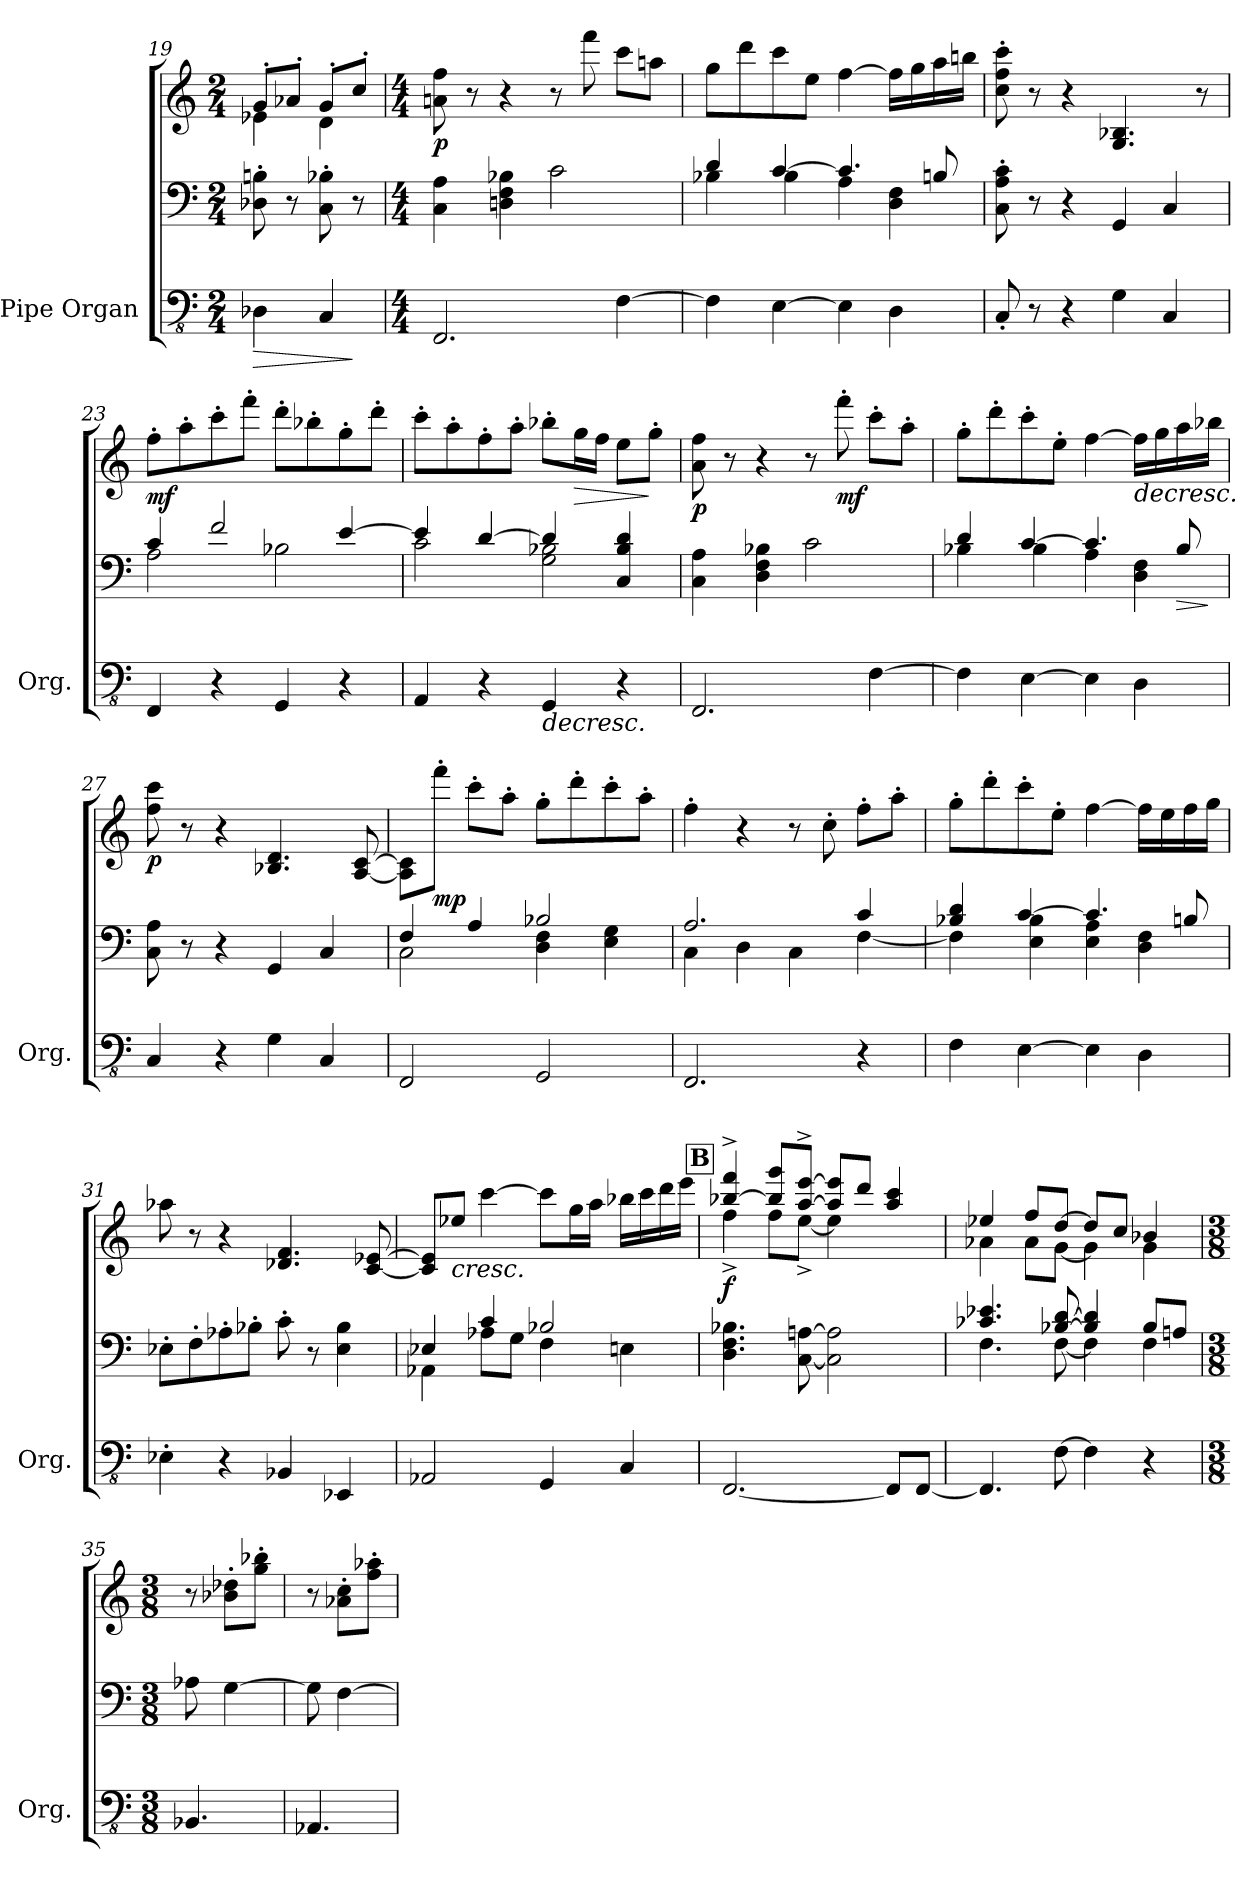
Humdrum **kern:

**kern	**kern	**kern	**dynam
*part1	*part1	*part1	*part1
*staff3	*staff2	*staff1	*staff1/2/3
*I"Pipe Organ	*	*	*
*I'Org.	*	*	*
*clefFv4	*clefF4	*clefG2	*
*k[]	*k[]	*k[]	*
*M2/4	*M2/4	*M2/4	*
=19	=19	=19	=19
!	!	!	!LO:HP:b=3
!	!	!	!LO:HP:n=1:b
*	*	*^	*
4DD-X\	8D-X\' 8Bn\'	8g'/L	4e-X\	> >
.	8r	8a-X'/J	.	.
4CC/	8C\' 8B-X\'	8g'/L	4d\	.
.	8r	8cc'/J	.	]
*	*	*v	*v	*
=20	=20	=20	=20
*M4/4	*M4/4	*M4/4	*
!	!	!	!LO:DY:b
2.FFF/	4C\ 4A\	8an\ 8ff\	p
.	.	8r	.
.	4Dn\ 4F\ 4B-X\	4r	.
.	2c\	8r	.
.	.	8fff\	.
[4FF\	.	8ccc\L	.
.	.	8aan\J	.
!!LO:PB:g=z
=21	=21	=21	=21
*	*^	*	*
4FF\]	4d/	4B-X\	8gg\L	.
.	.	.	8ddd\	.
[4EE\	[4c/	4B-\	8ccc\	.
.	.	.	8ee\J	.
4EE\]	4.c/]	4A\	[4ff\	.
4DD\	.	4D\ 4F\	16ff\LL]	.
.	.	.	16gg\	.
.	8Bn/	.	16aa\	.
.	.	.	16bbn\JJ	.
*	*v	*v	*	*
=22	=22	=22	=22
8CC'/	8C\' 8A\' 8c\'	8cc\' 8ff\' 8ccc\'	.
8r	8r	8r	.
4r	4r	4r	.
4GG\	4GG/	4.G/ 4.B-X/	.
4CC/	4C/	.	.
.	.	8r	.
=23	=23	=23	=23
*	*^	*	*
!	!	!	!	!LO:DY:b
4FFF/	4c/	2A\	8ff'\L	mf
.	.	.	8aa'\	.
4r	2f/	.	8ccc'\	.
.	.	.	8fff'\J	.
4GGG/	.	2B-X\	8ddd'\L	.
.	.	.	8bb-X'\	.
4r	[4e/	.	8gg'\	.
.	.	.	8ddd'\J	.
!!LO:LB:g=z
=24	=24	=24	=24	=24
4AAA/	4e/]	2c\	8ccc'\L	.
.	.	.	8aa'\	.
4r	[4d/	.	8ff'\	.
.	.	.	8aa'\J	.
!	!	!	!	!LO:HP:b=3
4GGG/	4d/]	2G\ 2B-X\	8bb-X'\L	>
!	!	!	!	!LO:HP:b
.	.	.	16gg\L	>
.	.	.	16ff\JJ	.
4r	4C/ 4B-/ 4d/	.	8ee\L	.
.	.	.	8gg'\J	]
*	*v	*v	*	*
.	.	.	]
=25	=25	=25	=25
!	!	!	!LO:DY:b
2.FFF/	4C\ 4A\	8a\ 8ff\	p
.	.	8r	.
.	4D\ 4F\ 4B-X\	4r	.
.	2c\	8r	.
!	!	!	!LO:DY:b
.	.	8fff'\	mf
[4FF\	.	8ccc'\L	.
.	.	8aa'\J	.
=26	=26	=26	=26
*	*^	*	*
4FF\]	4d/	4B-X\	8gg'\L	.
.	.	.	8ddd'\	.
[4EE\	[4c/	4B-\	8ccc'\	.
.	.	.	8ee'\J	.
4EE\]	4.c/]	4A\	[4ff\	.
!	!	!	!	!LO:HP:b
4DD\	.	4D\ 4F\	16ff\LL]	>
.	.	.	16gg\	.
!	!	!	!	!LO:HP:b=2
.	8B-/	.	16aa\	>
.	.	.	16bb-X\JJ	]
*	*v	*v	*	*
=27	=27	=27	=27
!	!	!	!LO:DY:b
4CC/	8C\ 8A\	8ff\ 8ccc\	p
.	8r	8r	]
4r	4r	4r	.
4GG\	4GG/	4.B-X/ 4.d/	.
4CC/	4C/	.	.
.	.	[8A/ [8c/	.
!!LO:LB:g=z
=28	=28	=28	=28
*	*^	*	*
2FFF/	4F/	2C\	8A\] 8c\]L	.
!	!	!	!	!LO:DY:b
.	.	.	8fff'\J	mp
.	4A/	.	8ccc'\L	.
.	.	.	8aa'\J	.
2GGG/	2B-X/	4D\ 4F\	8gg'\L	.
.	.	.	8ddd'\	.
.	.	4E\ 4G\	8ccc'\	.
.	.	.	8aa'\J	.
=29	=29	=29	=29	=29
2.FFF/	2.A/	4C\	4ff'\	.
.	.	4D\	4r	.
.	.	4C\	8r	.
.	.	.	8cc'\	.
4r	4c/	[4F\	8ff'\L	.
.	.	.	8aa'\J	.
=30	=30	=30	=30	=30
4FF\	4B-X/ 4d/	4F\]	8gg'\L	.
.	.	.	8ddd'\	.
[4EE\	[4c/	4E\ 4B-\	8ccc'\	.
.	.	.	8ee'\J	.
4EE\]	4.c/]	4E\ 4A\	[4ff\	.
4DD\	.	4D\ 4F\	16ff\LL]	.
.	.	.	16ee\	.
.	8Bn/	.	16ff\	.
.	.	.	16gg\JJ	.
*	*v	*v	*	*
=31	=31	=31	=31
4EE-X'\	8E-X'\L	8aa-X\	.
.	8F'\	8r	.
4r	8A-X'\	4r	.
.	8B-X'\J	.	.
4BBB-X/	8c'\	4.d-X/ 4.f/	.
.	8r	.	.
4EEE-X/	4E-\ 4B-\	.	.
.	.	[8c/ [8e-X/	.
!!LO:LB:g=z
=32	=32	=32	=32
*	*^	*	*
2AAA-X/	4E-X/	4AA-X\	8c/] 8e-/]L	.
!	!	!	!	!LO:HP:b
.	.	.	8ee-X/J	<
.	4c/	8A-X\L	[4ccc\	.
.	.	8G\J	.	.
4GGG/	2B-X/	4F\	8ccc\L]	.
.	.	.	16gg\L	.
.	.	.	16aa\JJ	.
4CC/	.	4En\	16bb-X\LL	.
.	.	.	16ccc\	.
.	.	.	16ddd\	.
.	.	.	16eee\JJ	]
*	*v	*v	*	*
!!LO:REH:place=s1:a:B:fs=14.3925:t=B
=33	=33	=33	=33
*	*	*^	*
!	!	!	!	!LO:DY:b
[2.FFF/	4.D\ 4.F\ 4.B-X\	[4bb-X/^ 4fff/^	4ff^\	f
.	.	8bb-/] 8ggg/L	8ff\L	.
.	[8C\ [8An\	[8aa/^ [8eee/^J	[8ee^\J	[
.	2C\] 2A\]	8aa/] 8eee/]L	4ee\]	.
.	.	8ddd/J	.	.
8FFF/L]	.	4aa/ 4ccc/	4ryy	.
[8FFF/J	.	.	.	.
=34	=34	=34	=34	=34
*	*^	*	*	*
4.FFF/]	4.c-X/ 4.e-X/	4.F\	4ee-X/	4a-X\	.
.	.	.	8ff/L	8a-\L	.
[8FF\	[8B-X/ [8d/	[8F\	[8dd/J	[8g\J	.
4FF\]	4B-/] 4d/]	4F\]	8dd/L]	4g\]	.
.	.	.	8cc/J	.	.
4r	8B-/L	4F\	4b-X/	4g\	.
.	8An/J	.	.	.	.
*	*v	*v	*	*	*
*	*	*v	*v	*
!!LO:LB:g=z
=35	=35	=35	=35
*M3/8	*M3/8	*M3/8	*
4.BBB-X/	8A-X\	8r	.
.	[4G\	8b-X\' 8dd-X\'L	.
.	.	8gg\' 8bb-X\'J	.
=36	=36	=36	=36
4.AAA-X/	8G\]	8r	.
.	[4F\	8a-X\' 8cc\'L	.
.	.	8ff\' 8aa-X\'J	.
=	=	=	=
*-	*-	*-	*-
